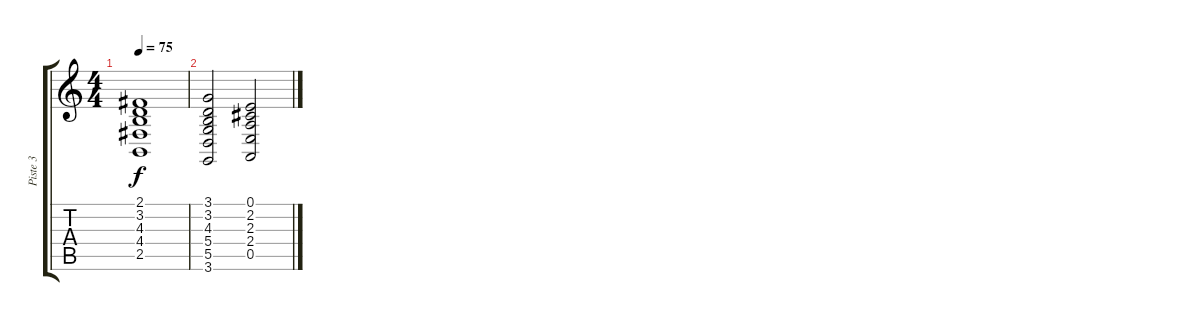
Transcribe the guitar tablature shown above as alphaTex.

\track ("Piste 3" "Piste 3") {instrument drawbarorgan}
\staff {score tabs}
\tuning (E4 B3 G3 D3 A2 E2) {hide}
\ts (4 4)
\tempo 75
\clef g2
\ks c
(2.1 3.2 4.3 4.4 2.5).1{dy f} |
(3.1 3.2 4.3 5.4 5.5 3.6).2 (0.1 2.2 2.3 2.4 0.5).2
